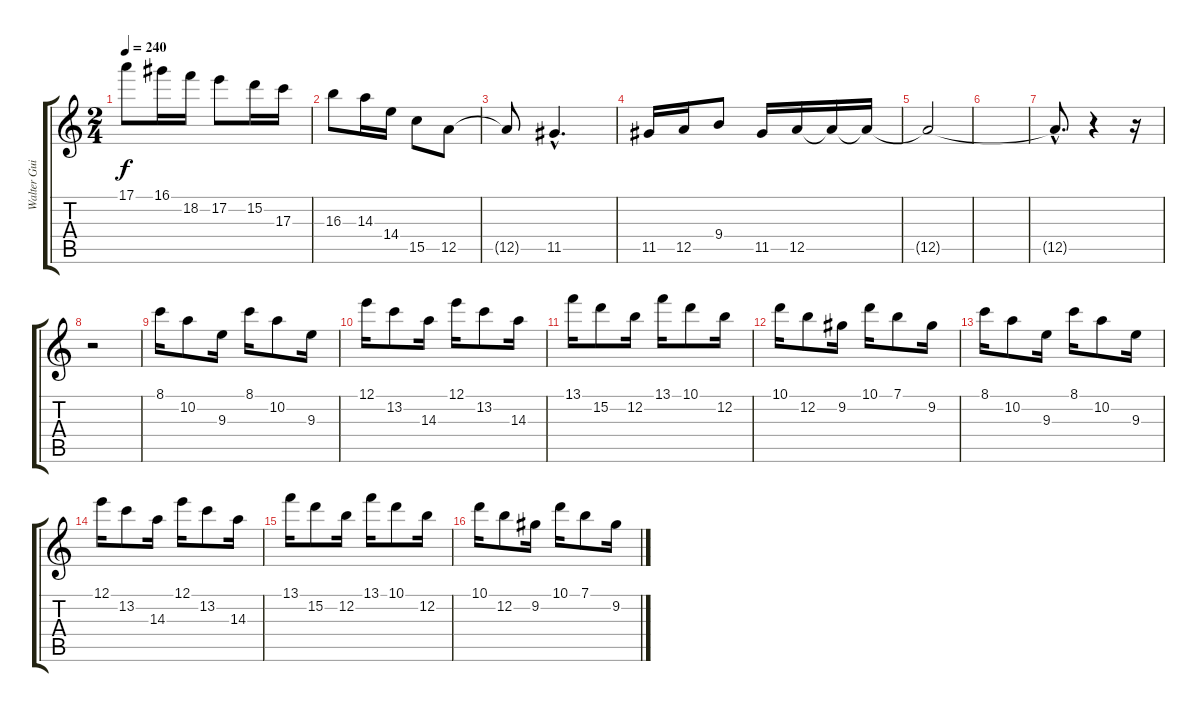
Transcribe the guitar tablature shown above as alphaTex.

\track ("Walter Guiardino" "Walter Gui") {instrument distortionguitar}
\staff {score tabs}
\tuning (E4 B3 G3 D3 A2 E2) {hide}
\ts (2 4)
\tempo 240
\clef g2
\ks c
17.1.8{dy f} 16.1.16 18.2.16 17.2.8 15.2.16 17.3.16 |
16.3.8 14.3.16 14.4.16 15.5.8 12.5.8 |
12.5{t}.8 11.5{hac}.4{d} |
11.5.16 12.5.16 9.4.8 11.5.16 12.5.16 12.5{t}.16 12.5{t}.16 |
12.5{t}.2 |
|
12.5{hac t}.8{d} r.4 r.16 |
r.2 |
8.1.16 10.2.8 9.3.16 8.1.16 10.2.8 9.3.16 |
12.1.16 13.2.8 14.3.16 12.1.16 13.2.8 14.3.16 |
13.1.16 15.2.8 12.2.16 13.1.16 10.1.8 12.2.16 |
10.1.16 12.2.8 9.2.16 10.1.16 7.1.8 9.2.16 |
8.1.16 10.2.8 9.3.16 8.1.16 10.2.8 9.3.16 |
12.1.16 13.2.8 14.3.16 12.1.16 13.2.8 14.3.16 |
13.1.16 15.2.8 12.2.16 13.1.16 10.1.8 12.2.16 |
10.1.16 12.2.8 9.2.16 10.1.16 7.1.8 9.2.16
